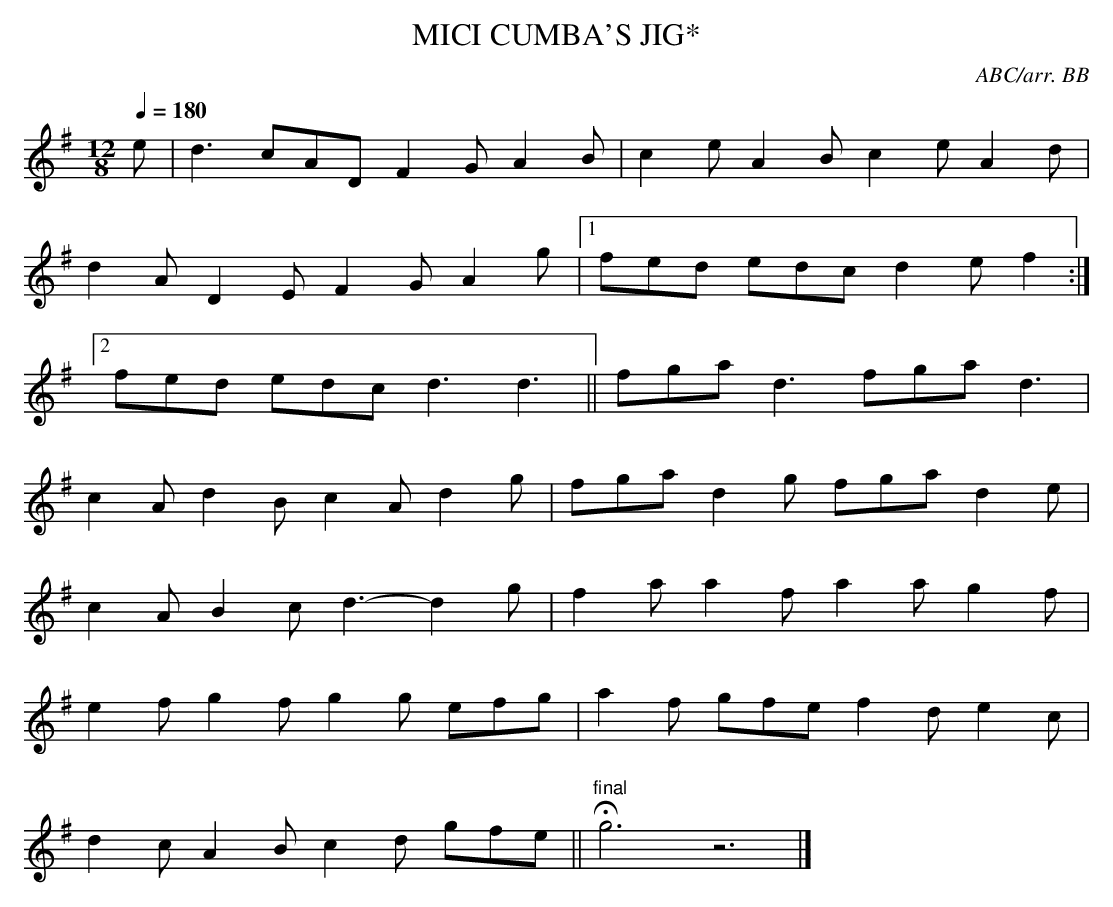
X:1
T:MICI CUMBA'S JIG*
C:ABC/arr. BB
M:12/8
L:1/8
Q:1/4=180
K:G
e|d3 cAD F2G A2B|c2e A2B c2e A2d|
d2A D2E F2G A2g |1 fed edc d2e f2 :|
[2 fed edc d3 d3||fga d3 fga d3|
c2A d2B c2A d2g|fga d2g fga d2e|
c2A B2c d3-d2g|f2a a2f a2a g2f|
e2f g2f g2g efg|a2f gfe f2d e2c|
d2c A2B c2d gfe ||"final"Hg6z6|]
